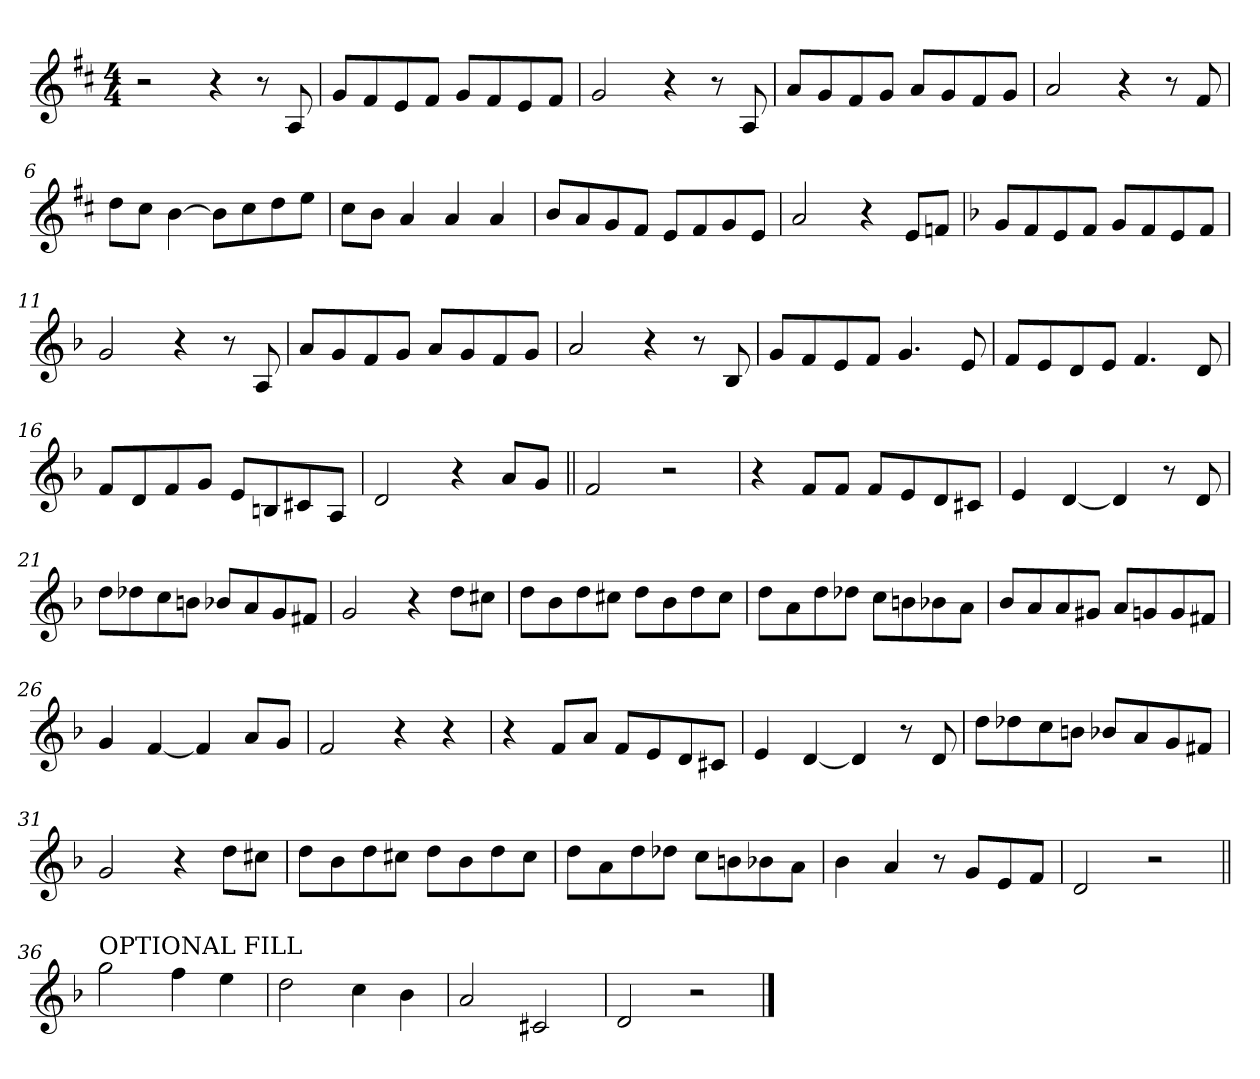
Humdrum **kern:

**kern
*part1
*staff1
*clefG2
*k[f#c#]
*D:
*M4/4
=1
2r
4r
8r
8A/
=2
8g/L
8f#/
8e/
8f#/J
8g/L
8f#/
8e/
8f#/J
=3
2g/
4r
8r
8A/
=4
8a/L
8g/
8f#/
8g/J
8a/L
8g/
8f#/
8g/J
=5
2a/
4r
8r
8f#/
!!LO:LB:g=z
=6
8dd\L
8cc#\J
[>4b\
8b\L]
8cc#\
8dd\
8ee\J
=7
8cc#\L
8b\J
4a/
4a/
4a/
=8
8b/L
8a/
8g/
8f#/J
8e/L
8f#/
8g/
8e/J
=9
2a/
4r
8e/L
8fn/J
!!LO:LB:g=z
=10
*k[b-]
*F:
8g/L
8f/
8e/
8f/J
8g/L
8f/
8e/
8f/J
=11
2g/
4r
8r
8A/
=12
8a/L
8g/
8f/
8g/J
8a/L
8g/
8f/
8g/J
=13
2a/
4r
8r
8B-/
!!LO:LB:g=z
=14
8g/L
8f/
8e/
8f/J
4.g/
8e/
=15
8f/L
8e/
8d/
8e/J
4.f/
8d/
=16
8f/L
8d/
8f/
8g/J
8e/L
8Bn/
8c#X/
8A/J
=17
2d/
4r
8a/L
8g/J
!!LO:LB:g=z
=18||
2f/
2r
=19
4r
8f/L
8f/J
8f/L
8e/
8d/
8c#X/J
=20
4e/
[<4d/
4d/]
8r
8d/
=21
8dd\L
8dd-X\
8cc\
8bn\J
8b-X/L
8a/
8g/
8f#X/J
!!LO:LB:g=z
=22
2g/
4r
8dd\L
8cc#X\J
=23
8dd\L
8b-\
8dd\
8cc#X\J
8dd\L
8b-\
8dd\
8cc#\J
=24
8dd\L
8a\
8dd\
8dd-X\J
8cc\L
8bn\
8b-X\
8a\J
=25
8b-/L
8a/
8a/
8g#X/J
8a/L
8gn/
8g/
8f#X/J
!!LO:LB:g=z
=26
4g/
[<4f/
4f/]
8a/L
8g/J
=27
2f/
4r
4r
=28
4r
8f/L
8a/J
8f/L
8e/
8d/
8c#X/J
=29
4e/
[<4d/
4d/]
8r
8d/
!!LO:LB:g=z
=30
8dd\L
8dd-X\
8cc\
8bn\J
8b-X/L
8a/
8g/
8f#X/J
=31
2g/
4r
8dd\L
8cc#X\J
=32
8dd\L
8b-\
8dd\
8cc#X\J
8dd\L
8b-\
8dd\
8cc#\J
=33
8dd\L
8a\
8dd\
8dd-X\J
8cc\L
8bn\
8b-X\
8a\J
!!LO:LB:g=z
=34
4b-\
4a/
8r
8g/L
8e/
8f/J
=35
2d/
2r
=36||
!LO:TX:a:t=OPTIONAL FILL
2gg\
4ff\
4ee\
=37
2dd\
4cc\
4b-\
=38
2a/
2c#X/
=39
2d/
2r
==
*-
